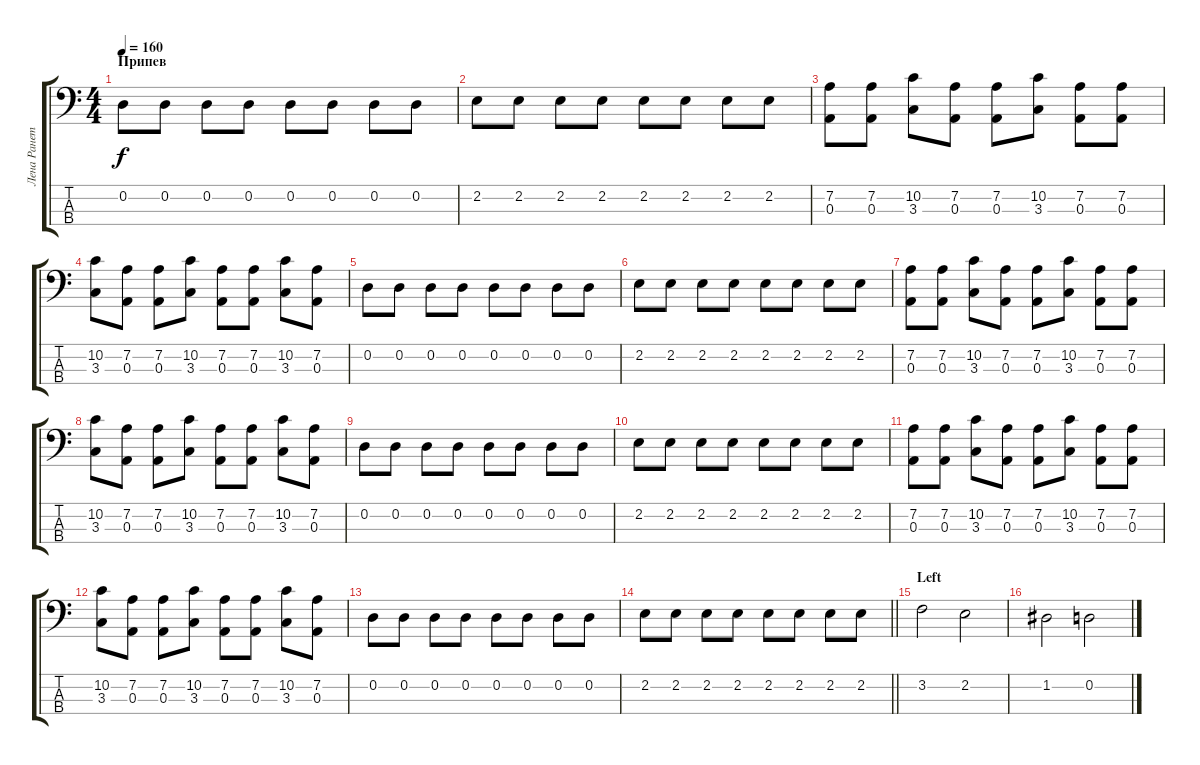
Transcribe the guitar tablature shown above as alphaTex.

\track ("Лена Ранетка" "Лена Ранет") {instrument electricbasspick}
\staff {score tabs}
\tuning (G2 D2 A1 E1) {hide}
\ts (4 4)
\section ("" "Припев")
\tempo 160
\clef f4
\ks c
0.2.8{dy f volume 13 instrument electricbassfinger} 0.2.8 0.2.8 0.2.8 0.2.8 0.2.8 0.2.8 0.2.8 |
2.2.8 2.2.8 2.2.8 2.2.8 2.2.8 2.2.8 2.2.8 2.2.8 |
(7.2 0.3).8 (7.2 0.3).8 (10.2 3.3).8 (7.2 0.3).8 (7.2 0.3).8 (10.2 3.3).8 (7.2 0.3).8 (7.2 0.3).8 |
(10.2 3.3).8 (7.2 0.3).8 (7.2 0.3).8 (10.2 3.3).8 (7.2 0.3).8 (7.2 0.3).8 (10.2 3.3).8 (7.2 0.3).8 |
0.2.8 0.2.8 0.2.8 0.2.8 0.2.8 0.2.8 0.2.8 0.2.8 |
2.2.8 2.2.8 2.2.8 2.2.8 2.2.8 2.2.8 2.2.8 2.2.8 |
(7.2 0.3).8 (7.2 0.3).8 (10.2 3.3).8 (7.2 0.3).8 (7.2 0.3).8 (10.2 3.3).8 (7.2 0.3).8 (7.2 0.3).8 |
(10.2 3.3).8 (7.2 0.3).8 (7.2 0.3).8 (10.2 3.3).8 (7.2 0.3).8 (7.2 0.3).8 (10.2 3.3).8 (7.2 0.3).8 |
0.2.8 0.2.8 0.2.8 0.2.8 0.2.8 0.2.8 0.2.8 0.2.8 |
2.2.8 2.2.8 2.2.8 2.2.8 2.2.8 2.2.8 2.2.8 2.2.8 |
(7.2 0.3).8 (7.2 0.3).8 (10.2 3.3).8 (7.2 0.3).8 (7.2 0.3).8 (10.2 3.3).8 (7.2 0.3).8 (7.2 0.3).8 |
(10.2 3.3).8 (7.2 0.3).8 (7.2 0.3).8 (10.2 3.3).8 (7.2 0.3).8 (7.2 0.3).8 (10.2 3.3).8 (7.2 0.3).8 |
0.2.8 0.2.8 0.2.8 0.2.8 0.2.8 0.2.8 0.2.8 0.2.8 |
\barLineRight lightlight
2.2.8 2.2.8 2.2.8 2.2.8 2.2.8 2.2.8 2.2.8 2.2.8 |
\section ("" "Left")
3.2.2 2.2.2 |
1.2.2 0.2.2
